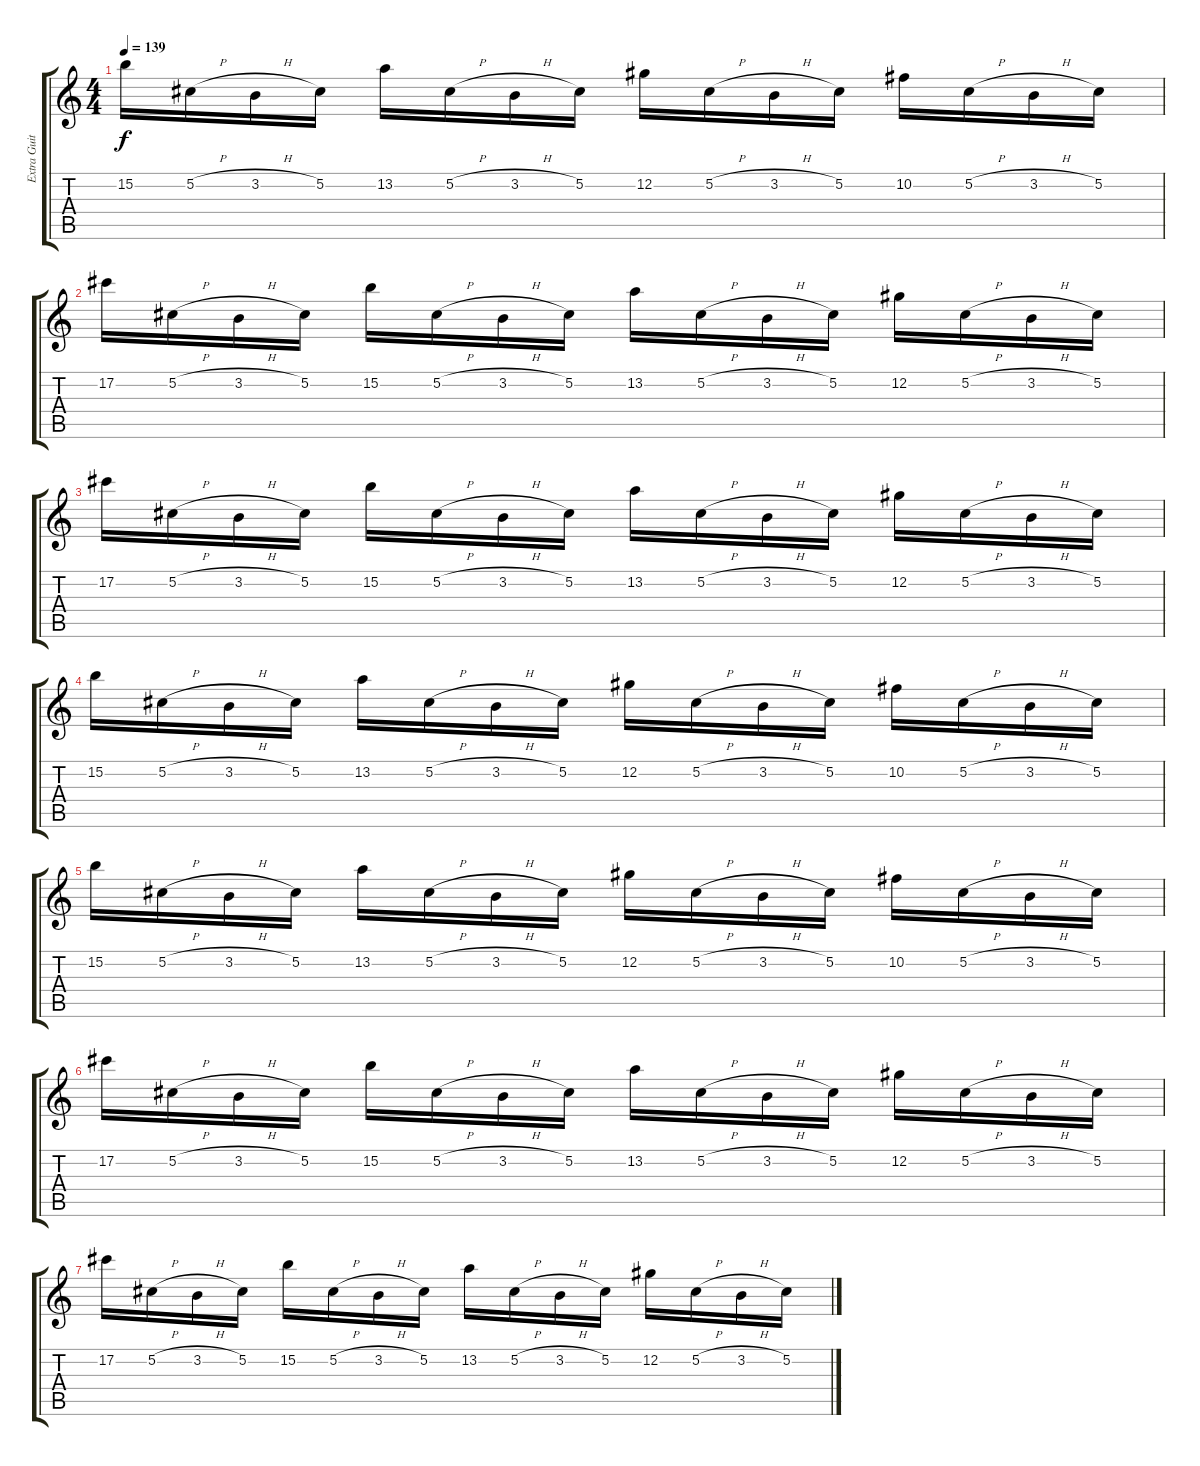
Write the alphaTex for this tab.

\track ("Extra Guitar 1" "Extra Guit") {instrument distortionguitar}
\staff {score tabs}
\tuning (Db4 Ab3 E3 B2 Gb2 B1) {hide}
\ts (4 4)
\tempo 139
\clef g2
\ks c
15.2.16{dy f} 5.2{h}.16 3.2{h}.16 5.2.16 13.2.16 5.2{h}.16 3.2{h}.16 5.2.16 12.2.16 5.2{h}.16 3.2{h}.16 5.2.16 10.2.16 5.2{h}.16 3.2{h}.16 5.2.16 |
17.2.16{volume 6} 5.2{h}.16 3.2{h}.16 5.2.16 15.2.16 5.2{h}.16 3.2{h}.16 5.2.16 13.2.16 5.2{h}.16 3.2{h}.16 5.2.16 12.2.16 5.2{h}.16 3.2{h}.16 5.2.16 |
17.2.16 5.2{h}.16 3.2{h}.16 5.2.16 15.2.16 5.2{h}.16 3.2{h}.16 5.2.16 13.2.16 5.2{h}.16 3.2{h}.16 5.2.16 12.2.16 5.2{h}.16 3.2{h}.16 5.2.16 |
15.2.16 5.2{h}.16 3.2{h}.16 5.2.16 13.2.16 5.2{h}.16 3.2{h}.16 5.2.16 12.2.16 5.2{h}.16 3.2{h}.16 5.2.16 10.2.16 5.2{h}.16 3.2{h}.16 5.2.16 |
15.2.16 5.2{h}.16 3.2{h}.16 5.2.16 13.2.16 5.2{h}.16 3.2{h}.16 5.2.16 12.2.16 5.2{h}.16 3.2{h}.16 5.2.16 10.2.16 5.2{h}.16 3.2{h}.16 5.2.16 |
17.2.16{volume 4} 5.2{h}.16 3.2{h}.16 5.2.16 15.2.16 5.2{h}.16 3.2{h}.16 5.2.16 13.2.16 5.2{h}.16 3.2{h}.16 5.2.16 12.2.16 5.2{h}.16 3.2{h}.16 5.2.16 |
17.2.16 5.2{h}.16 3.2{h}.16 5.2.16 15.2.16 5.2{h}.16 3.2{h}.16 5.2.16 13.2.16 5.2{h}.16 3.2{h}.16 5.2.16 12.2.16 5.2{h}.16 3.2{h}.16 5.2.16
